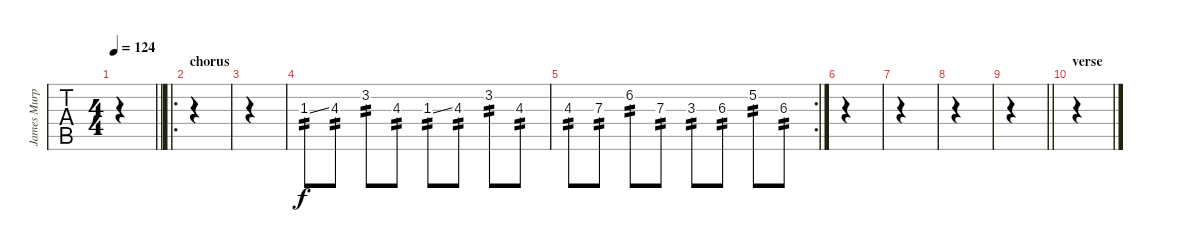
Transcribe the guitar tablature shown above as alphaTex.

\track ("James Murphy (solo)" "James Murp") {instrument distortionguitar}
\staff {tabs}
\tuning (Eb4 Bb3 Gb3 Db3 Ab2 Db2) {hide}
\ts (4 4)
\tempo 124
\clef g2
\barLineRight lightlight
\ks c
|
\ro
\section ("" "chorus")
|
|
1.3{ss}.8{tp 2} 4.3.8{tp 2} 3.2.8{tp 2} 4.3.8{tp 2} 1.3{ss}.8{tp 2} 4.3.8{tp 2} 3.2.8{tp 2} 4.3.8{tp 2} |
\rc 2
4.3.8{tp 2} 7.3.8{tp 2} 6.2.8{tp 2} 7.3.8{tp 2} 3.3.8{tp 2} 6.3.8{tp 2} 5.2.8{tp 2} 6.3.8{tp 2} |
|
|
|
\barLineRight lightlight
|
\section ("" "verse")
